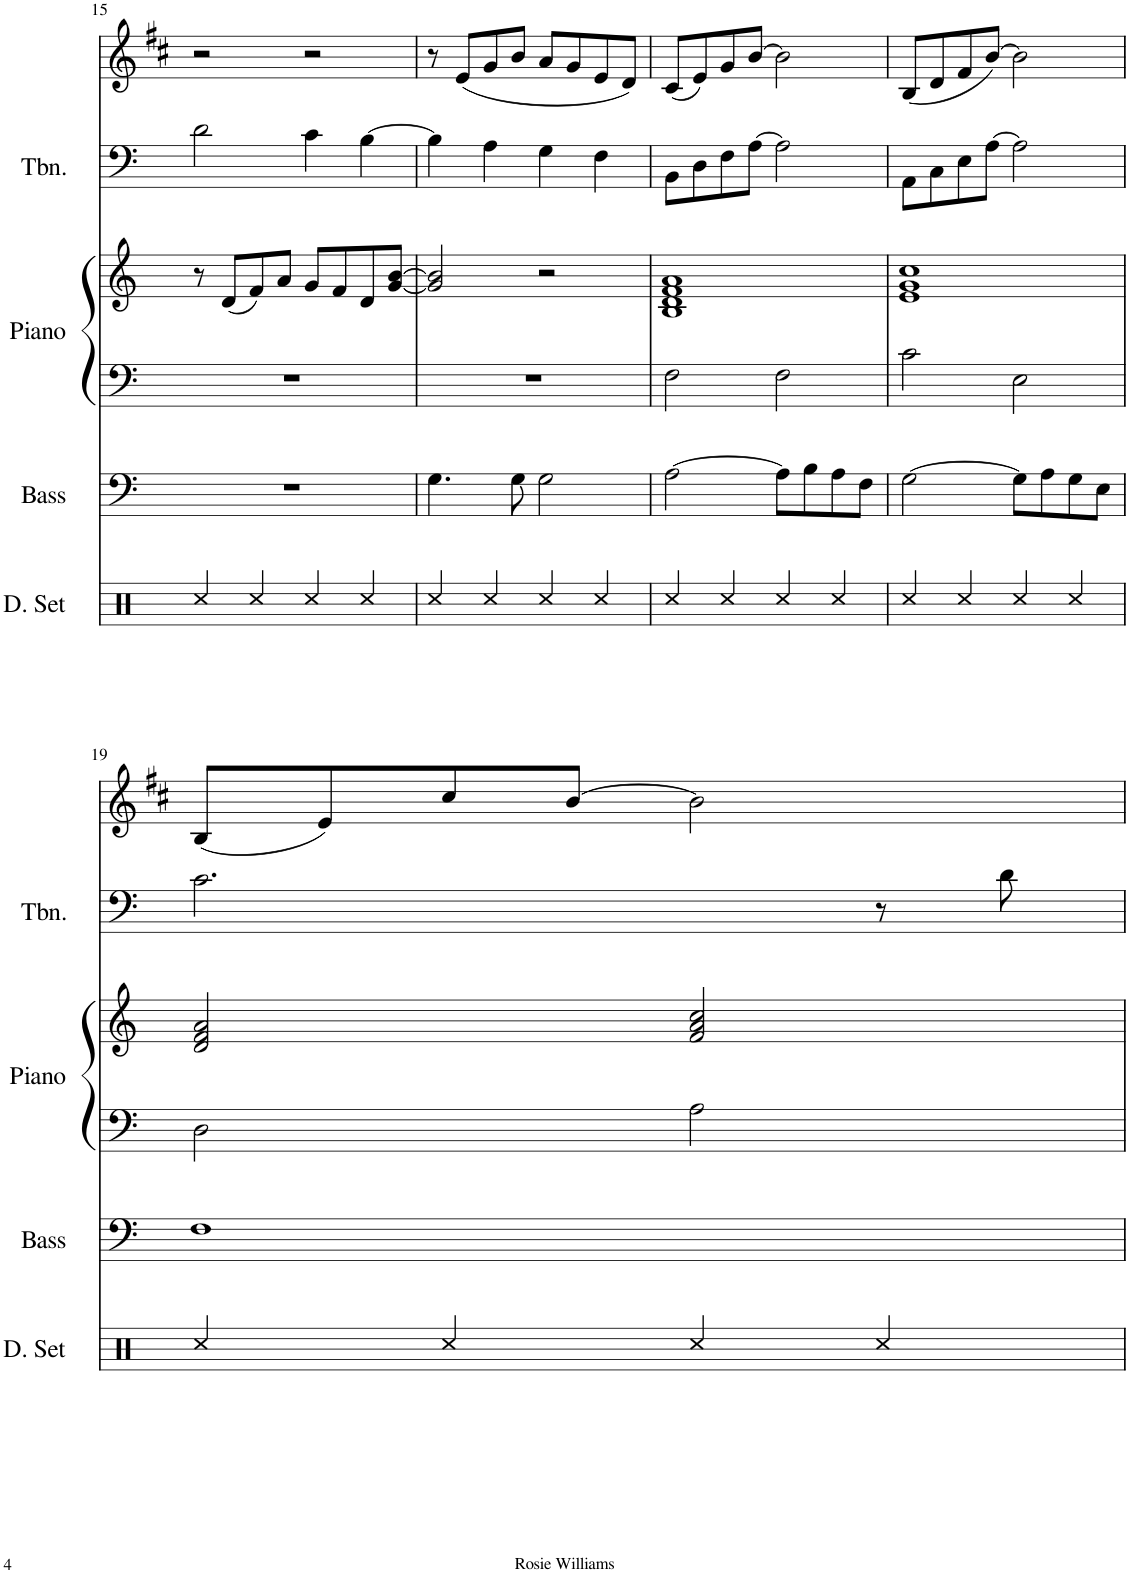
**kern	**kern	**kern	**kern	**kern	**kern
*part5	*part4	*part3	*part3	*part2	*part1
*staff6	*staff5	*staff4	*staff3	*staff2	*staff1
*I"Drumset	*I"Bass	*I"Piano	*	*I"Trombone	*I"Trumpet
*I'D. Set	*I'Bass	*I'Piano	*	*I'Tbn.	*I'Tpt
!!LO:PB:g=z
*clefX	*clefF4	*clefF4	*clefG2	*clefF4	*clefG2
*	*Trd7c12	*	*	*	*Trd1c2
*k[]	*k[]	*k[]	*k[]	*k[]	*k[f#c#]
*M4/4	*M4/4	*M4/4	*M4/4	*M4/4	*M4/4
=15	=15	=15	=15	=15	=15
4Rcc/	1r	1r	8r	2d\	2r
.	.	.	(<8d/L	.	.
4Rcc/	.	.	8f/)	.	.
.	.	.	8a/J	.	.
4Rcc/	.	.	8g/L	4c\	2r
.	.	.	8f/	.	.
4Rcc/	.	.	8d/	[4B\	.
.	.	.	[8g/ [8b/J	.	.
=16	=16	=16	=16	=16	=16
4Rcc/	4.G\	1r	2g/] 2b/]	4B\]	8r
.	.	.	.	.	(<8e/L
4Rcc/	.	.	.	4A\	8g/
.	8G\	.	.	.	8b/J
4Rcc/	2G\	.	2r	4G\	8a/L
.	.	.	.	.	8g/
4Rcc/	.	.	.	4F\	8e/
.	.	.	.	.	8d/J)
=17	=17	=17	=17	=17	=17
4Rcc/	[2A\	2F\	1B 1d 1f 1a	8BB\L	(<8c#/L
.	.	.	.	8D\	8e/)
4Rcc/	.	.	.	8F\	8g/
.	.	.	.	[8A\J	[8b/J
4Rcc/	8A\L]	2F\	.	2A\]	2b\]
.	8B\	.	.	.	.
4Rcc/	8A\	.	.	.	.
.	8F\J	.	.	.	.
=18	=18	=18	=18	=18	=18
4Rcc/	[2G\	2c\	1e 1g 1cc	8AA\L	(<8B/L
.	.	.	.	8C\	8d/
4Rcc/	.	.	.	8E\	8f#/
.	.	.	.	[8A\J	[8b/J)
4Rcc/	8G\L]	2E\	.	2A\]	2b\]
.	8A\	.	.	.	.
4Rcc/	8G\	.	.	.	.
.	8E\J	.	.	.	.
!!LO:LB:g=z
=19	=19	=19	=19	=19	=19
4Rcc/	1F	2D\	2d/ 2f/ 2a/	2.c\	(<8B/L
.	.	.	.	.	8e/)
4Rcc/	.	.	.	.	8cc#/
.	.	.	.	.	[8b/J
4Rcc/	.	2A\	2f/ 2a/ 2cc/	.	2b\]
4Rcc/	.	.	.	8r	.
.	.	.	.	8d\	.
=	=	=	=	=	=
*-	*-	*-	*-	*-	*-
